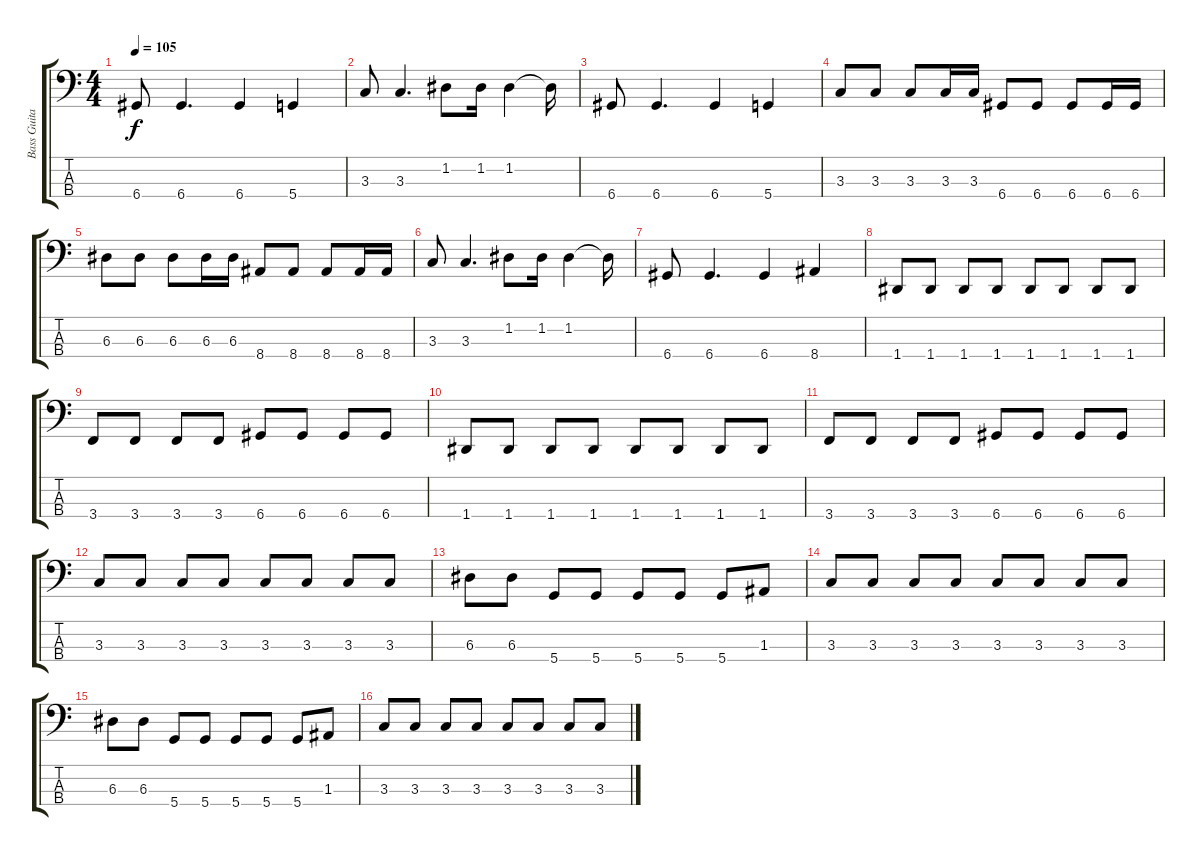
\track ("Bass Guitar" "Bass Guita") {instrument electricbassfinger}
\staff {score tabs}
\tuning (G2 D2 A1 D1) {hide}
\ts (4 4)
\tempo 105
\clef f4
\ks c
6.4.8{dy f} 6.4.4{d} 6.4.4 5.4.4 |
3.3.8 3.3.4{d} 1.2.8 1.2.16 1.2.4 1.2{t}.16 |
6.4.8 6.4.4{d} 6.4.4 5.4.4 |
3.3.8 3.3.8 3.3.8 3.3.16 3.3.16 6.4.8 6.4.8 6.4.8 6.4.16 6.4.16 |
6.3.8 6.3.8 6.3.8 6.3.16 6.3.16 8.4.8 8.4.8 8.4.8 8.4.16 8.4.16 |
3.3.8 3.3.4{d} 1.2.8 1.2.16 1.2.4 1.2{t}.16 |
6.4.8 6.4.4{d} 6.4.4 8.4.4 |
1.4.8 1.4.8 1.4.8 1.4.8 1.4.8 1.4.8 1.4.8 1.4.8 |
3.4.8 3.4.8 3.4.8 3.4.8 6.4.8 6.4.8 6.4.8 6.4.8 |
1.4.8 1.4.8 1.4.8 1.4.8 1.4.8 1.4.8 1.4.8 1.4.8 |
3.4.8 3.4.8 3.4.8 3.4.8 6.4.8 6.4.8 6.4.8 6.4.8 |
3.3.8 3.3.8 3.3.8 3.3.8 3.3.8 3.3.8 3.3.8 3.3.8 |
6.3.8 6.3.8 5.4.8 5.4.8 5.4.8 5.4.8 5.4.8 1.3.8 |
3.3.8 3.3.8 3.3.8 3.3.8 3.3.8 3.3.8 3.3.8 3.3.8 |
6.3.8 6.3.8 5.4.8 5.4.8 5.4.8 5.4.8 5.4.8 1.3.8 |
3.3.8 3.3.8 3.3.8 3.3.8 3.3.8 3.3.8 3.3.8 3.3.8
